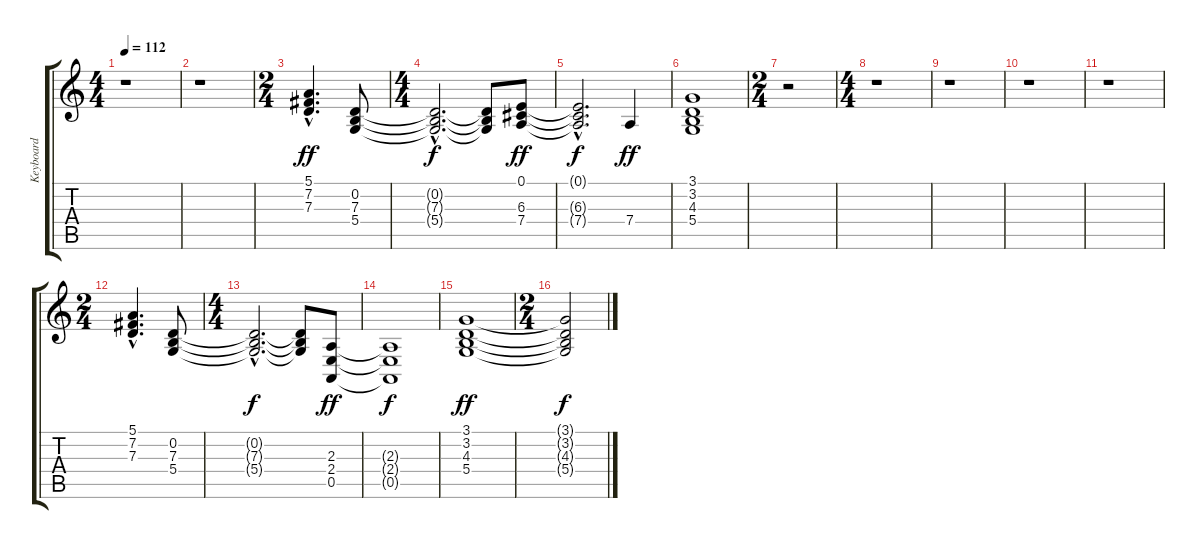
\track ("Keyboard" "Keyboard") {instrument lead1square}
\staff {score tabs}
\tuning (E4 B3 G3 D3 A2 E2) {hide}
\ts (4 4)
\tempo 112
\clef g2
\ks c
r.1{dy f} |
r.1 |
\ts (2 4)
(5.1{hac} 7.2{hac} 7.3{hac}).4{d dy ff} (0.2 7.3 5.4).8 |
\ts (4 4)
(0.2{hac t} 7.3{hac t} 5.4{hac t}).2{d dy f} (0.2{t} 7.3{t} 5.4{t}).8 (0.1 6.3 7.4).8{dy ff} |
(0.1{hac t} 6.3{hac t} 7.4{hac t}).2{d dy f} 7.4.4{dy ff} |
(3.1 3.2 4.3 5.4).1 |
\ts (2 4)
r.2 |
\ts (4 4)
r.1 |
r.1 |
r.1 |
r.1 |
\ts (2 4)
(5.1{hac} 7.2{hac} 7.3{hac}).4{d} (0.2 7.3 5.4).8 |
\ts (4 4)
(0.2{hac t} 7.3{hac t} 5.4{hac t}).2{d dy f} (0.2{t} 7.3{t} 5.4{t}).8 (2.3 2.4 0.5).8{dy ff} |
(2.3{t} 2.4{t} 0.5{t}).1{dy f} |
(3.1 3.2 4.3 5.4).1{dy ff} |
\ts (2 4)
(3.1{t} 3.2{t} 4.3{t} 5.4{t}).2{dy f}
